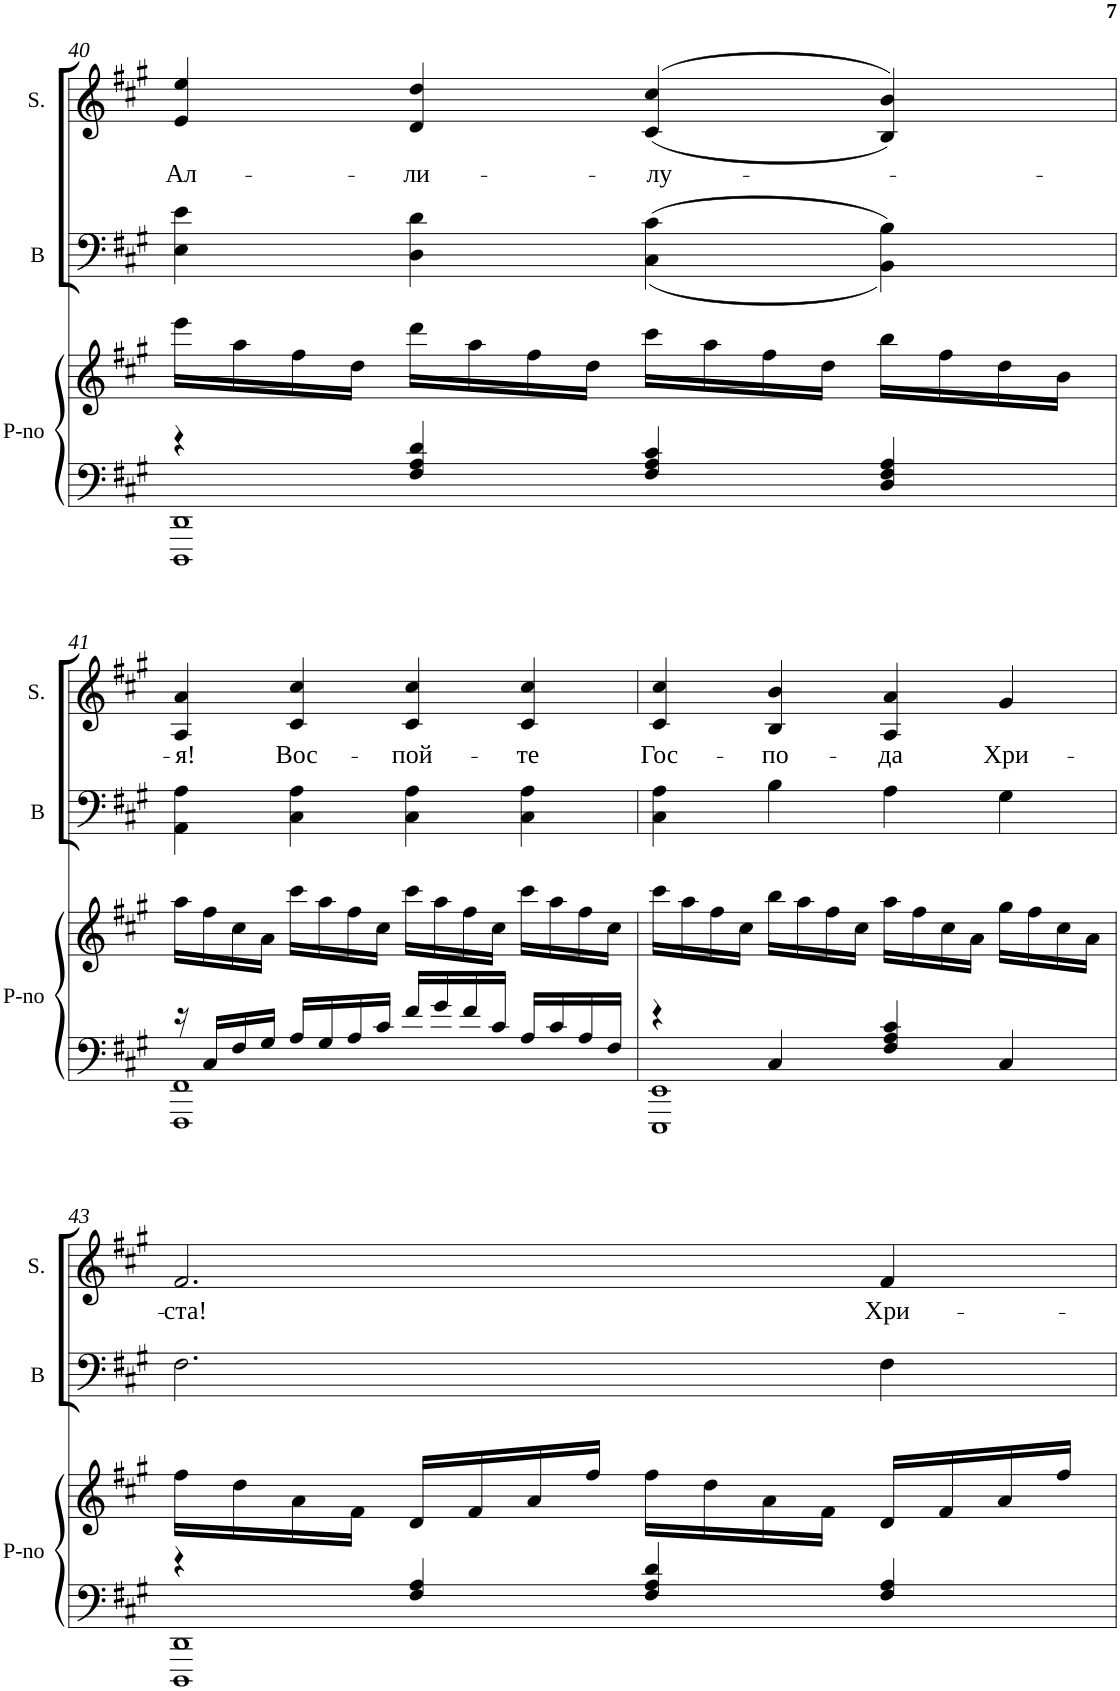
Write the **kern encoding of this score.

**kern	**kern	**kern	**kern	**text
*part3	*part3	*part2	*part1	*part1
*staff4	*staff3	*staff2	*staff1	*staff1
*I"Piano	*	*I"Basso	*I"Soprano	*
*I'P-no	*	*I'B	*I'S.	*
!!LO:PB:g=z
*clefF4	*clefG2	*clefF4	*clefG2	*
*k[f#c#g#]	*k[f#c#g#]	*k[f#c#g#]	*k[f#c#g#]	*
*f#:	*f#:	*f#:	*f#:	*
*M4/4	*M4/4	*M4/4	*M4/4	*
=40	=40	=40	=40	=40
*^	*	*	*	*
!	!	!	!	!	!LO:LY:b
4rc	1DDD 1DD	16eee\LL	4E\ 4e\	4e/ 4ee/	Ал-
.	.	16aa\	.	.	.
.	.	16ff#\	.	.	.
.	.	16dd\JJ	.	.	.
!	!	!	!	!	!LO:LY:b
4F#/ 4A/ 4d/	.	16ddd\LL	4D\ 4d\	4d/ 4dd/	-ли-
.	.	16aa\	.	.	.
.	.	16ff#\	.	.	.
.	.	16dd\JJ	.	.	.
!	!	!	!	!	!LO:LY:b
4F#/ 4A/ 4c#/	.	16ccc#\LL	(>(<4C#\ 4c#\	(<(>4c#/ 4cc#/	-лу-
.	.	16aa\	.	.	.
.	.	16ff#\	.	.	.
.	.	16dd\JJ	.	.	.
4D/ 4F#/ 4A/	.	16bb\LL	4BB\ 4B\))	4B/ 4b/))	.
.	.	16ff#\	.	.	.
.	.	16dd\	.	.	.
.	.	16b\JJ	.	.	.
!!LO:LB:g=z
=41	=41	=41	=41	=41	=41
!	!	!	!	!	!LO:LY:b
16rc	1FFF# 1FF#	16aa\LL	4AA\ 4A\	4A/ 4a/	-я!
16C#/LL	.	16ff#\	.	.	.
16F#/	.	16cc#\	.	.	.
16G#/JJ	.	16a\JJ	.	.	.
!	!	!	!	!	!LO:LY:b
16A/LL	.	16ccc#\LL	4C#\ 4A\	4c#/ 4cc#/	Вос-
16G#/	.	16aa\	.	.	.
16A/	.	16ff#\	.	.	.
16c#/JJ	.	16cc#\JJ	.	.	.
!	!	!	!	!	!LO:LY:b
16f#/LL	.	16ccc#\LL	4C#\ 4A\	4c#/ 4cc#/	-пой-
16g#/	.	16aa\	.	.	.
16f#/	.	16ff#\	.	.	.
16c#/JJ	.	16cc#\JJ	.	.	.
!	!	!	!	!	!LO:LY:b
16A/LL	.	16ccc#\LL	4C#\ 4A\	4c#/ 4cc#/	-те
16c#/	.	16aa\	.	.	.
16A/	.	16ff#\	.	.	.
16F#/JJ	.	16cc#\JJ	.	.	.
=42	=42	=42	=42	=42	=42
!	!	!	!	!	!LO:LY:b
4rc	1EEE 1EE	16ccc#\LL	4C#\ 4A\	4c#/ 4cc#/	Гос-
.	.	16aa\	.	.	.
.	.	16ff#\	.	.	.
.	.	16cc#\JJ	.	.	.
!	!	!	!	!	!LO:LY:b
4C#/	.	16bb\LL	4B\	4B/ 4b/	-по-
.	.	16aa\	.	.	.
.	.	16ff#\	.	.	.
.	.	16cc#\JJ	.	.	.
!	!	!	!	!	!LO:LY:b
4F#/ 4A/ 4c#/	.	16aa\LL	4A\	4A/ 4a/	-да
.	.	16ff#\	.	.	.
.	.	16cc#\	.	.	.
.	.	16a\JJ	.	.	.
!	!	!	!	!	!LO:LY:b
4C#/	.	16gg#\LL	4G#\	4g#/	Хри-
.	.	16ff#\	.	.	.
.	.	16cc#\	.	.	.
.	.	16a\JJ	.	.	.
!!LO:LB:g=z
=43	=43	=43	=43	=43	=43
!	!	!	!	!	!LO:LY:b
4rc	1DDD 1DD	16ff#\LL	2.F#\	2.f#/	-ста!
.	.	16dd\	.	.	.
.	.	16a\	.	.	.
.	.	16f#\JJ	.	.	.
4F#/ 4A/	.	16d/LL	.	.	.
.	.	16f#/	.	.	.
.	.	16a/	.	.	.
.	.	16ff#/JJ	.	.	.
4F#/ 4A/ 4d/	.	16ff#\LL	.	.	.
.	.	16dd\	.	.	.
.	.	16a\	.	.	.
.	.	16f#\JJ	.	.	.
!	!	!	!	!	!LO:LY:b
4F#/ 4A/	.	16d/LL	4F#\	4f#/	Хри-
.	.	16f#/	.	.	.
.	.	16a/	.	.	.
.	.	16ff#/JJ	.	.	.
*v	*v	*	*	*	*
=	=	=	=	=
*-	*-	*-	*-	*-
